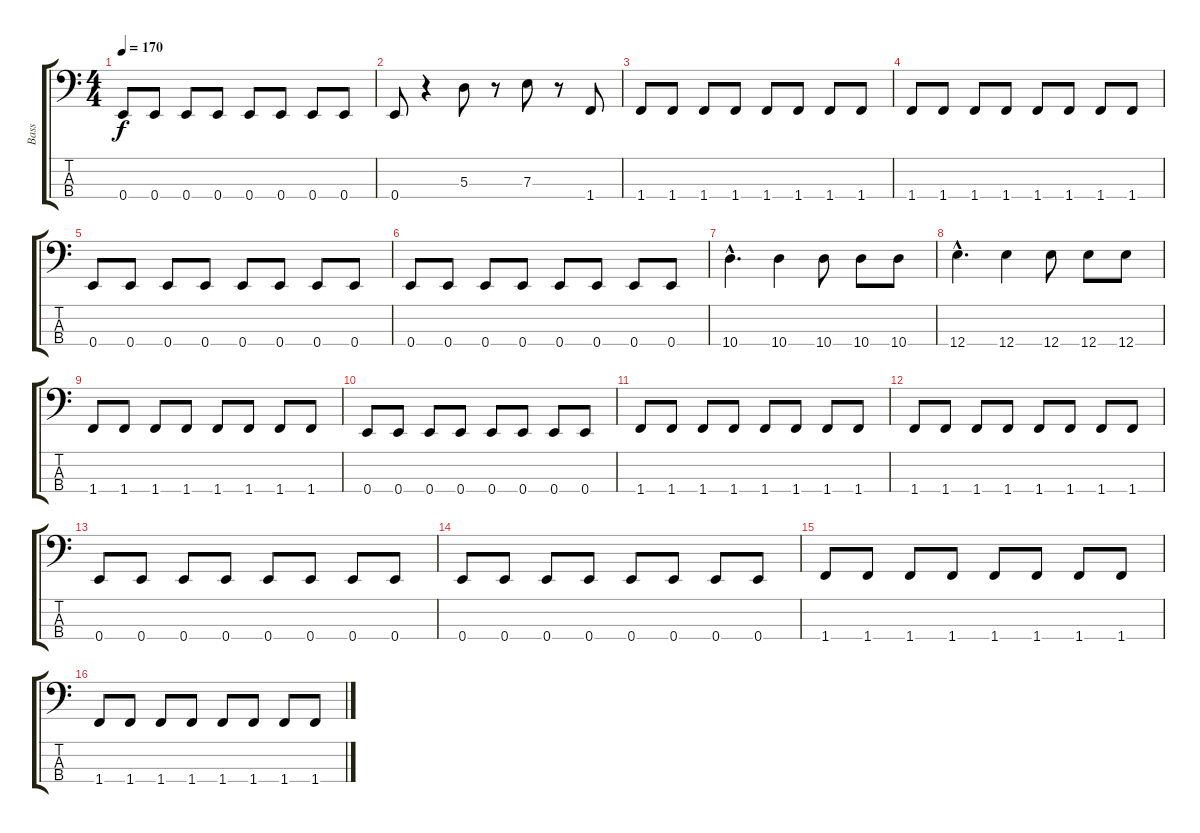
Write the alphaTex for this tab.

\track ("Bass" "Bass") {instrument electricbassfinger}
\staff {score tabs}
\tuning (G2 D2 A1 E1) {hide}
\ts (4 4)
\tempo 170
\clef f4
\ks c
0.4.8{dy f} 0.4.8 0.4.8 0.4.8 0.4.8 0.4.8 0.4.8 0.4.8 |
0.4.8 r.4 5.3.8 r.8 7.3.8 r.8 1.4.8 |
1.4.8 1.4.8 1.4.8 1.4.8 1.4.8 1.4.8 1.4.8 1.4.8 |
1.4.8 1.4.8 1.4.8 1.4.8 1.4.8 1.4.8 1.4.8 1.4.8 |
0.4.8 0.4.8 0.4.8 0.4.8 0.4.8 0.4.8 0.4.8 0.4.8 |
0.4.8 0.4.8 0.4.8 0.4.8 0.4.8 0.4.8 0.4.8 0.4.8 |
10.4{hac}.4{d} 10.4.4 10.4.8 10.4.8 10.4.8 |
12.4{hac}.4{d} 12.4.4 12.4.8 12.4.8 12.4.8 |
1.4.8 1.4.8 1.4.8 1.4.8 1.4.8 1.4.8 1.4.8 1.4.8 |
0.4.8 0.4.8 0.4.8 0.4.8 0.4.8 0.4.8 0.4.8 0.4.8 |
1.4.8 1.4.8 1.4.8 1.4.8 1.4.8 1.4.8 1.4.8 1.4.8 |
1.4.8 1.4.8 1.4.8 1.4.8 1.4.8 1.4.8 1.4.8 1.4.8 |
0.4.8 0.4.8 0.4.8 0.4.8 0.4.8 0.4.8 0.4.8 0.4.8 |
0.4.8 0.4.8 0.4.8 0.4.8 0.4.8 0.4.8 0.4.8 0.4.8 |
1.4.8 1.4.8 1.4.8 1.4.8 1.4.8 1.4.8 1.4.8 1.4.8 |
1.4.8 1.4.8 1.4.8 1.4.8 1.4.8 1.4.8 1.4.8 1.4.8
